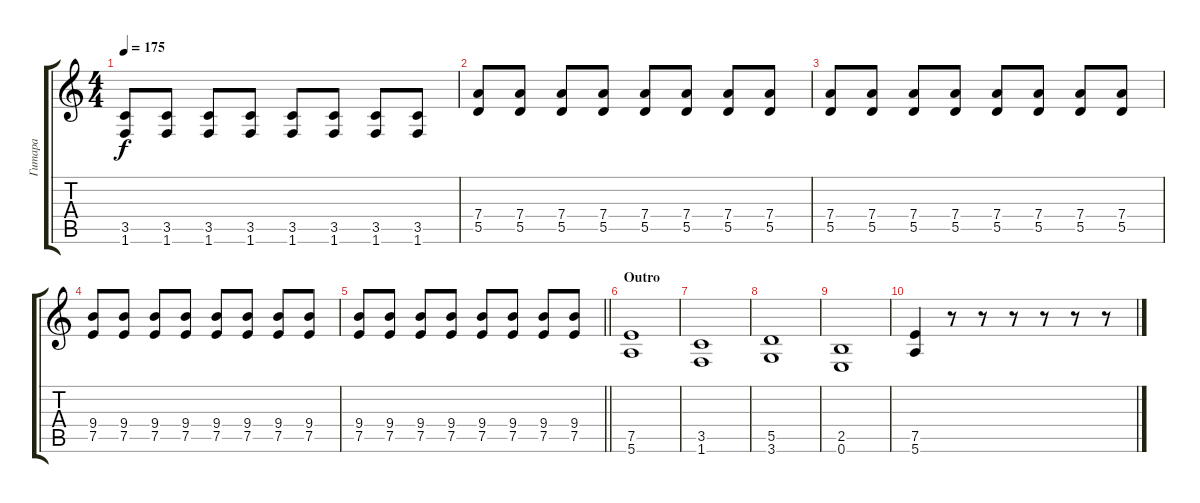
\track ("Гитара" "Гитара") {instrument overdrivenguitar}
\staff {score tabs}
\tuning (E4 B3 G3 D3 A2 E2) {hide}
\ts (4 4)
\tempo 175
\clef g2
\ks c
(3.5 1.6).8{dy f} (3.5 1.6).8 (3.5 1.6).8 (3.5 1.6).8 (3.5 1.6).8 (3.5 1.6).8 (3.5 1.6).8 (3.5 1.6).8 |
(7.4 5.5).8 (7.4 5.5).8 (7.4 5.5).8 (7.4 5.5).8 (7.4 5.5).8 (7.4 5.5).8 (7.4 5.5).8 (7.4 5.5).8 |
(7.4 5.5).8 (7.4 5.5).8 (7.4 5.5).8 (7.4 5.5).8 (7.4 5.5).8 (7.4 5.5).8 (7.4 5.5).8 (7.4 5.5).8 |
(9.4 7.5).8 (9.4 7.5).8 (9.4 7.5).8 (9.4 7.5).8 (9.4 7.5).8 (9.4 7.5).8 (9.4 7.5).8 (9.4 7.5).8 |
\barLineRight lightlight
(9.4 7.5).8 (9.4 7.5).8 (9.4 7.5).8 (9.4 7.5).8 (9.4 7.5).8 (9.4 7.5).8 (9.4 7.5).8 (9.4 7.5).8 |
\section ("" "Outro")
(7.5 5.6).1 |
(3.5 1.6).1 |
(5.5 3.6).1 |
(2.5 0.6).1 |
(7.5 5.6).4 r.8 r.8 r.8 r.8 r.8 r.8
